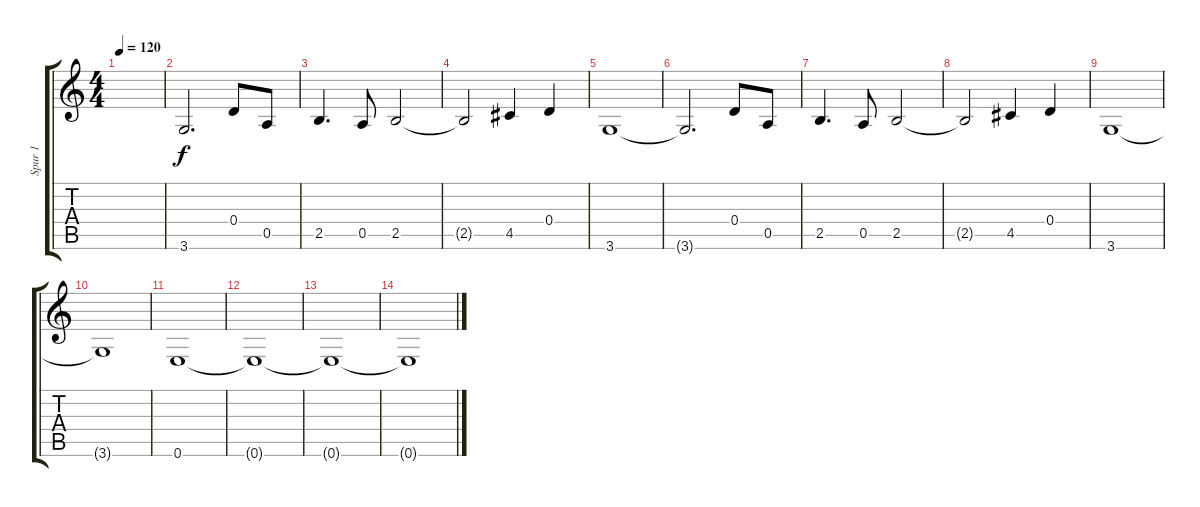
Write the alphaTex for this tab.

\track ("Spur 1" "Spur 1") {instrument electricguitarclean}
\staff {score tabs}
\tuning (E4 B3 G3 D3 A2 E2) {hide}
\ts (4 4)
\tempo 120
\clef g2
\ks c
|
3.6.2{d} 0.4.8 0.5.8 |
2.5.4{d} 0.5.8 2.5.2 |
2.5{t}.2 4.5.4 0.4.4 |
3.6.1 |
3.6{t}.2{d} 0.4.8 0.5.8 |
2.5.4{d} 0.5.8 2.5.2 |
2.5{t}.2 4.5.4 0.4.4 |
3.6.1 |
3.6{t}.1 |
0.6.1 |
0.6{t}.1 |
0.6{t}.1 |
0.6{t}.1
